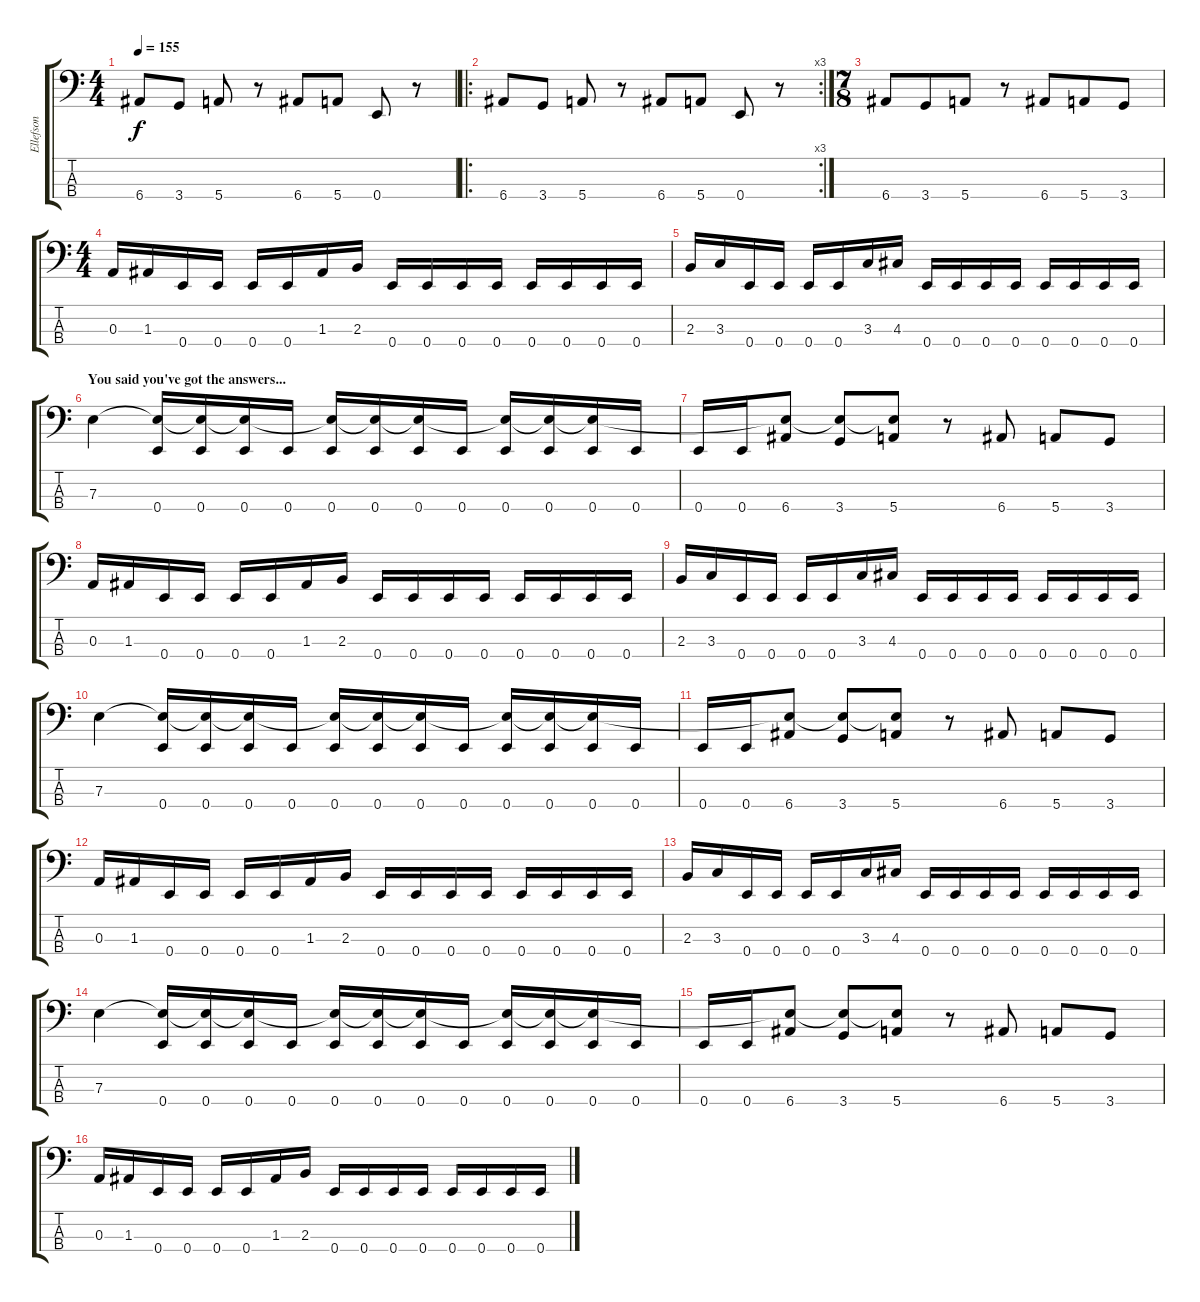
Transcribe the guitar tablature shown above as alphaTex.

\track ("Ellefson" "Ellefson") {instrument electricbasspick}
\staff {score tabs}
\tuning (G2 D2 A1 E1) {hide}
\ts (4 4)
\tempo 155
\clef f4
\ks c
6.4.8{dy f} 3.4.8 5.4.8 r.8 6.4.8 5.4.8 0.4.8 r.8 |
\ro
\rc 3
6.4.8 3.4.8 5.4.8 r.8 6.4.8 5.4.8 0.4.8 r.8 |
\ts (7 8)
6.4.8 3.4.8 5.4.8 r.8 6.4.8 5.4.8 3.4.8 |
\ts (4 4)
0.3.16 1.3.16 0.4.16 0.4.16 0.4.16 0.4.16 1.3.16 2.3.16 0.4.16 0.4.16 0.4.16 0.4.16 0.4.16 0.4.16 0.4.16 0.4.16 |
2.3.16 3.3.16 0.4.16 0.4.16 0.4.16 0.4.16 3.3.16 4.3.16 0.4.16 0.4.16 0.4.16 0.4.16 0.4.16 0.4.16 0.4.16 0.4.16 |
\section ("" "You said you've got the answers...")
7.3.4 (7.3{t} 0.4).16 (7.3{t} 0.4).16 (7.3{t} 0.4).16 0.4.16 (7.3{t} 0.4).16 (7.3{t} 0.4).16 (7.3{t} 0.4).16 0.4.16 (7.3{t} 0.4).16 (7.3{t} 0.4).16 (7.3{t} 0.4).16 0.4.16 |
0.4.16 0.4.16 (7.3{t} 6.4).8 (7.3{t} 3.4).8 (7.3{t} 5.4).8 r.8 6.4.8 5.4.8 3.4.8 |
0.3.16 1.3.16 0.4.16 0.4.16 0.4.16 0.4.16 1.3.16 2.3.16 0.4.16 0.4.16 0.4.16 0.4.16 0.4.16 0.4.16 0.4.16 0.4.16 |
2.3.16 3.3.16 0.4.16 0.4.16 0.4.16 0.4.16 3.3.16 4.3.16 0.4.16 0.4.16 0.4.16 0.4.16 0.4.16 0.4.16 0.4.16 0.4.16 |
7.3.4 (7.3{t} 0.4).16 (7.3{t} 0.4).16 (7.3{t} 0.4).16 0.4.16 (7.3{t} 0.4).16 (7.3{t} 0.4).16 (7.3{t} 0.4).16 0.4.16 (7.3{t} 0.4).16 (7.3{t} 0.4).16 (7.3{t} 0.4).16 0.4.16 |
0.4.16 0.4.16 (7.3{t} 6.4).8 (7.3{t} 3.4).8 (7.3{t} 5.4).8 r.8 6.4.8 5.4.8 3.4.8 |
0.3.16 1.3.16 0.4.16 0.4.16 0.4.16 0.4.16 1.3.16 2.3.16 0.4.16 0.4.16 0.4.16 0.4.16 0.4.16 0.4.16 0.4.16 0.4.16 |
2.3.16 3.3.16 0.4.16 0.4.16 0.4.16 0.4.16 3.3.16 4.3.16 0.4.16 0.4.16 0.4.16 0.4.16 0.4.16 0.4.16 0.4.16 0.4.16 |
7.3.4 (7.3{t} 0.4).16 (7.3{t} 0.4).16 (7.3{t} 0.4).16 0.4.16 (7.3{t} 0.4).16 (7.3{t} 0.4).16 (7.3{t} 0.4).16 0.4.16 (7.3{t} 0.4).16 (7.3{t} 0.4).16 (7.3{t} 0.4).16 0.4.16 |
0.4.16 0.4.16 (7.3{t} 6.4).8 (7.3{t} 3.4).8 (7.3{t} 5.4).8 r.8 6.4.8 5.4.8 3.4.8 |
0.3.16 1.3.16 0.4.16 0.4.16 0.4.16 0.4.16 1.3.16 2.3.16 0.4.16 0.4.16 0.4.16 0.4.16 0.4.16 0.4.16 0.4.16 0.4.16
